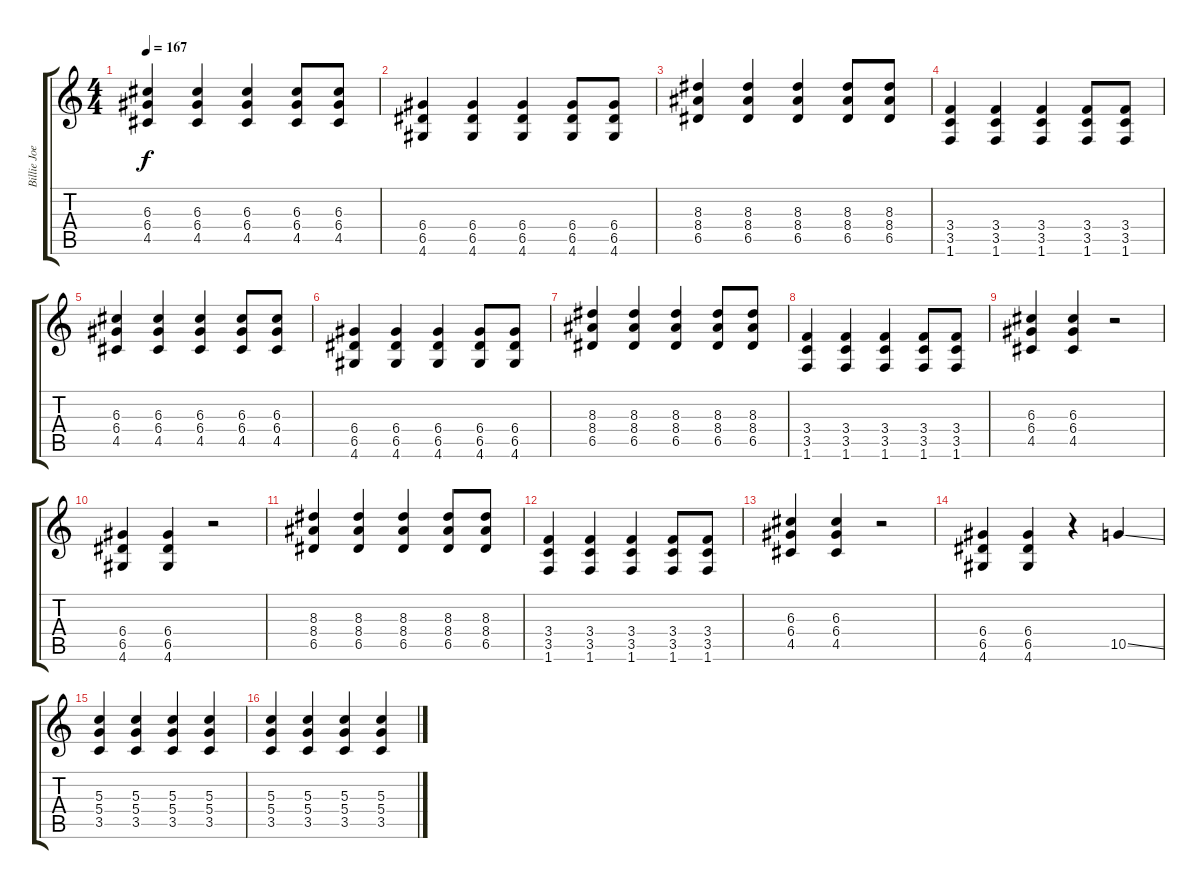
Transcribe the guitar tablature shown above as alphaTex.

\track ("Billie Joe Armstrong (Guitar 1)" "Billie Joe") {instrument acousticguitarnylon}
\staff {score tabs}
\tuning (E4 B3 G3 D3 A2 E2) {hide}
\ts (4 4)
\tempo 167
\clef g2
\ks c
(6.3 6.4 4.5).4{dy f volume 13 instrument overdrivenguitar} (6.3 6.4 4.5).4 (6.3 6.4 4.5).4 (6.3 6.4 4.5).8 (6.3 6.4 4.5).8 |
(6.4 6.5 4.6).4 (6.4 6.5 4.6).4 (6.4 6.5 4.6).4 (6.4 6.5 4.6).8 (6.4 6.5 4.6).8 |
(8.3 8.4 6.5).4 (8.3 8.4 6.5).4 (8.3 8.4 6.5).4 (8.3 8.4 6.5).8 (8.3 8.4 6.5).8 |
(3.4 3.5 1.6).4 (3.4 3.5 1.6).4 (3.4 3.5 1.6).4 (3.4 3.5 1.6).8 (3.4 3.5 1.6).8 |
(6.3 6.4 4.5).4 (6.3 6.4 4.5).4 (6.3 6.4 4.5).4 (6.3 6.4 4.5).8 (6.3 6.4 4.5).8 |
(6.4 6.5 4.6).4 (6.4 6.5 4.6).4 (6.4 6.5 4.6).4 (6.4 6.5 4.6).8 (6.4 6.5 4.6).8 |
(8.3 8.4 6.5).4 (8.3 8.4 6.5).4 (8.3 8.4 6.5).4 (8.3 8.4 6.5).8 (8.3 8.4 6.5).8 |
(3.4 3.5 1.6).4 (3.4 3.5 1.6).4 (3.4 3.5 1.6).4 (3.4 3.5 1.6).8 (3.4 3.5 1.6).8 |
(6.3 6.4 4.5).4 (6.3 6.4 4.5).4 r.2 |
(6.4 6.5 4.6).4 (6.4 6.5 4.6).4 r.2 |
(8.3 8.4 6.5).4 (8.3 8.4 6.5).4 (8.3 8.4 6.5).4 (8.3 8.4 6.5).8 (8.3 8.4 6.5).8 |
(3.4 3.5 1.6).4 (3.4 3.5 1.6).4 (3.4 3.5 1.6).4 (3.4 3.5 1.6).8 (3.4 3.5 1.6).8 |
(6.3 6.4 4.5).4{volume 13 instrument overdrivenguitar} (6.3 6.4 4.5).4 r.2 |
(6.4 6.5 4.6).4 (6.4 6.5 4.6).4 r.4 10.5{ss}.4 |
(5.3 5.4 3.5).4 (5.3 5.4 3.5).4 (5.3 5.4 3.5).4 (5.3 5.4 3.5).4 |
(5.3 5.4 3.5).4 (5.3 5.4 3.5).4 (5.3 5.4 3.5).4 (5.3 5.4 3.5).4
